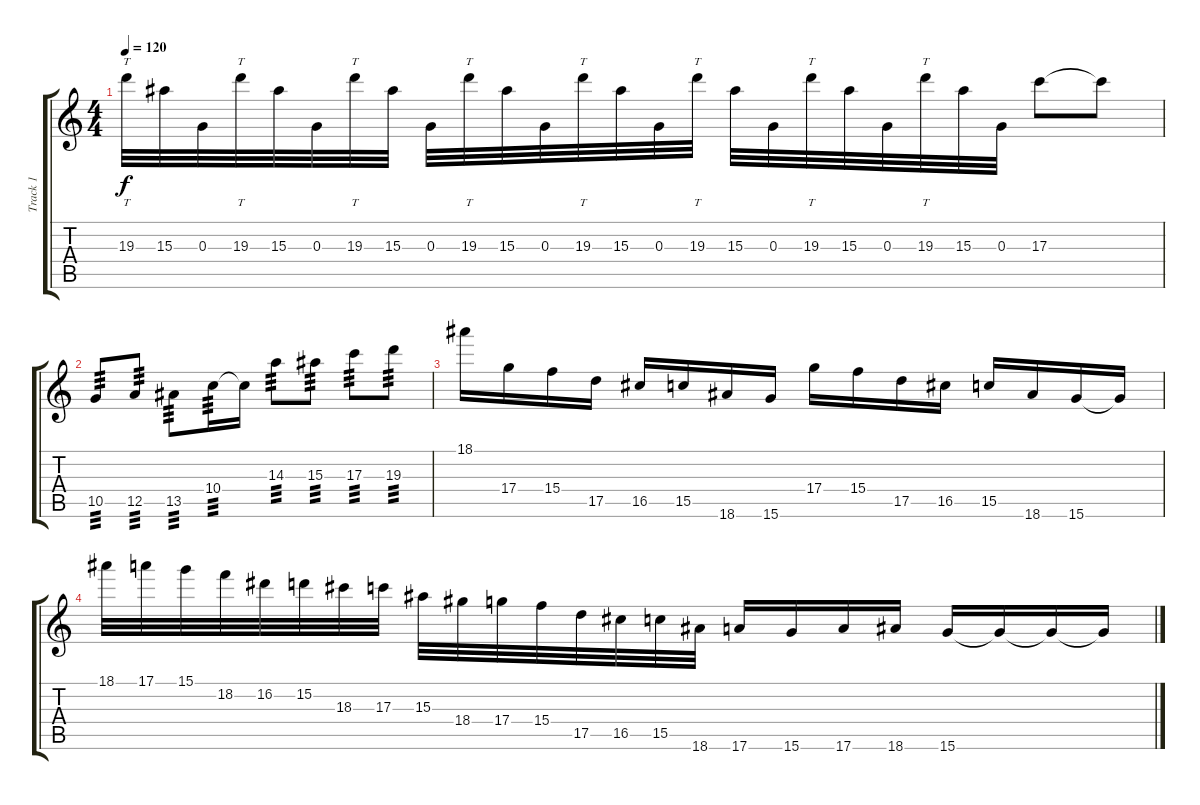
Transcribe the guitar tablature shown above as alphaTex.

\track ("Track 1" "Track 1") {instrument overdrivenguitar}
\staff {score tabs}
\tuning (E4 B3 G3 D3 A2 E2) {hide}
\ts (4 4)
\tempo 120
\clef g2
\ks c
19.3.32{tt dy f} 15.3.32 0.3.32 19.3.32{tt} 15.3.32 0.3.32 19.3.32{tt} 15.3.32 0.3.32 19.3.32{tt} 15.3.32 0.3.32 19.3.32{tt} 15.3.32 0.3.32 19.3.32{tt} 15.3.32 0.3.32 19.3.32{tt} 15.3.32 0.3.32 19.3.32{tt} 15.3.32 0.3.32 17.3.8 17.3{t}.8 |
10.5.8{tp 3} 12.5.8{tp 3} 13.5.8{tp 3} 10.4.16{tp 3} 10.4{t}.16 14.3.8{tp 3} 15.3.8{tp 3} 17.3.8{tp 3} 19.3.8{tp 3} |
18.1.16 17.4.16 15.4.16 17.5.16 16.5.16 15.5.16 18.6.16 15.6.16 17.4.16 15.4.16 17.5.16 16.5.16 15.5.16 18.6.16 15.6.16 15.6{t}.16 |
18.1.32 17.1.32 15.1.32 18.2.32 16.2.32 15.2.32 18.3.32 17.3.32 15.3.32 18.4.32 17.4.32 15.4.32 17.5.32 16.5.32 15.5.32 18.6.32 17.6.16 15.6.16 17.6.16 18.6.16 15.6.16 15.6{t}.16 15.6{t}.16 15.6{t}.16
